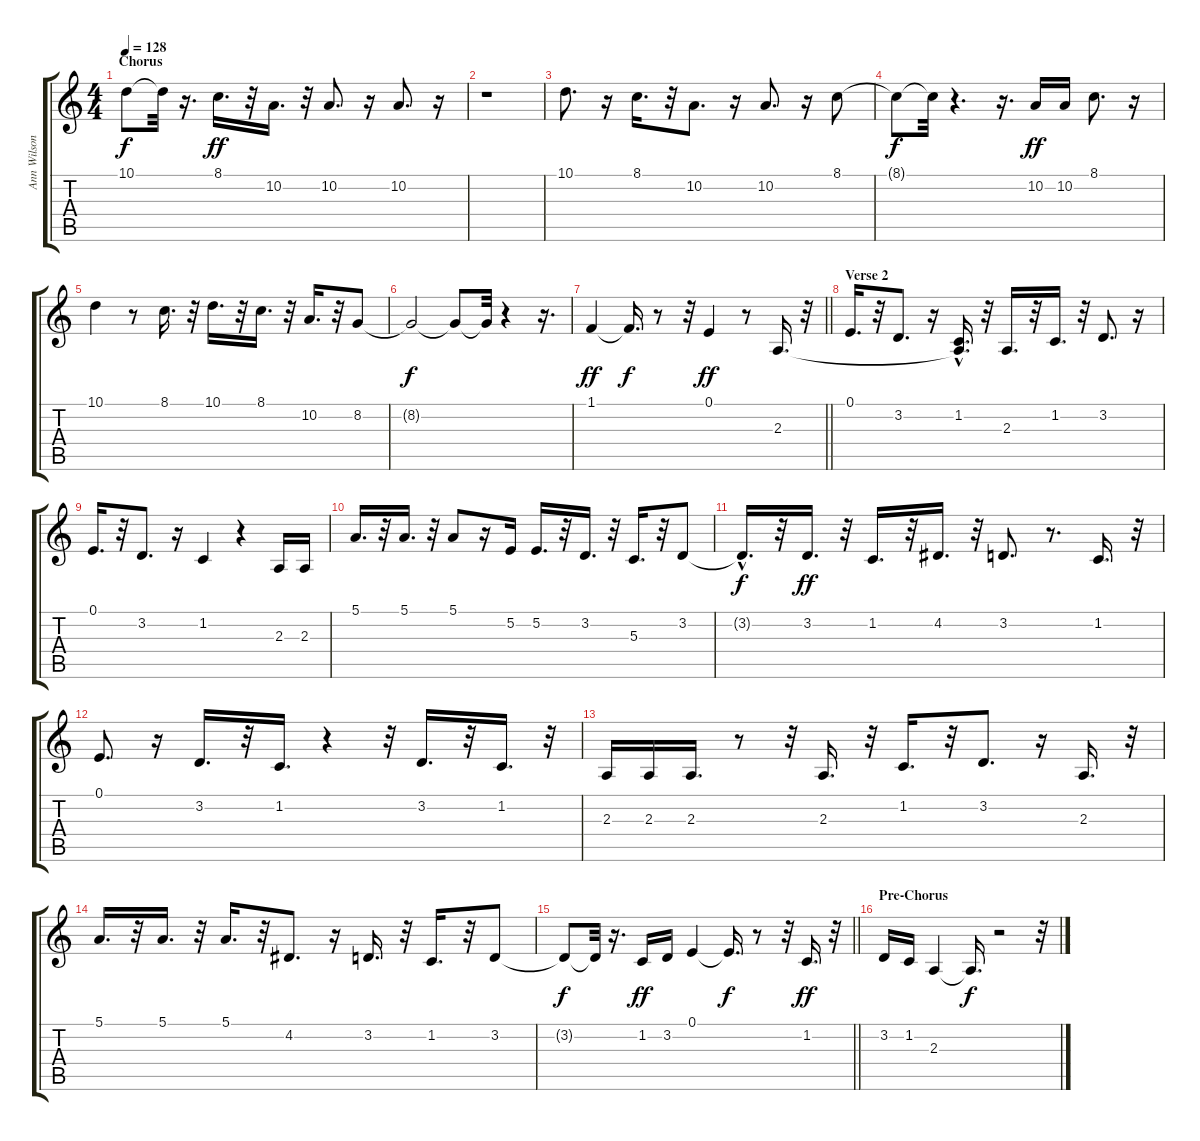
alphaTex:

\track ("Ann Wilson" "Ann Wilson") {instrument flute}
\staff {score tabs}
\tuning (E4 B3 G3 D3 A2 E2) {hide}
\ts (4 4)
\section ("" "Chorus")
\tempo 128
\clef g2
\ks c
10.1{t}.8{dy f} 10.1{t}.32 r.16{d} 8.1.16{d dy ff} r.32 10.2.16{d} r.32 10.2.8{d} r.16 10.2.8{d} r.16 |
r.1 |
10.1.8{d} r.16 8.1.16{d} r.32 10.2.8{d} r.16 10.2.8{d} r.16 8.1.8 |
8.1{t}.8{dy f} 8.1{t}.32 r.4{d} r.16{d} 10.2.16{dy ff} 10.2.16 8.1.8{d} r.16 |
10.1.4 r.8 8.1.16{d} r.32 10.1.16{d} r.32 8.1.16{d} r.32 10.2.16{d} r.32 8.2.8 |
8.2{t}.2{dy f} 8.2{t}.8 8.2{t}.32 r.4 r.16{d} |
\barLineRight lightlight
1.1.4{dy ff} 1.1{t}.16{d dy f} r.8 r.32 0.1.4{dy ff} r.8 2.3.16{d} r.32 |
\section ("" "Verse 2")
0.1.16{d} r.32 3.2.8{d} r.16 (1.2 2.3{hac t}).16{d} r.32 2.3.16{d} r.32 1.2.16{d} r.32 3.2.8{d} r.16 |
0.1.16{d} r.32 3.2.8{d} r.16 1.2.4 r.4 2.3.16 2.3.16 |
5.1.16{d} r.32 5.1.16{d} r.32 5.1.8 r.16 5.2.16 5.2.16{d} r.32 3.2.16{d} r.32 5.3.16{d} r.32 3.2.8 |
3.2{hac t}.16{d dy f} r.32 3.2.16{d dy ff} r.32 1.2.16{d} r.32 4.2.16{d} r.32 3.2.8{d} r.8{d} 1.2.16{d} r.32 |
0.1.8{d} r.16 3.2.16{d} r.32 1.2.16{d} r.4 r.32 3.2.16{d} r.32 1.2.16{d} r.32 |
2.3.16 2.3.16 2.3.16{d} r.8 r.32 2.3.16{d} r.32 1.2.16{d} r.32 3.2.8{d} r.16 2.3.16{d} r.32 |
5.1.16{d} r.32 5.1.16{d} r.32 5.1.16{d} r.32 4.2.8{d} r.16 3.2.16{d} r.32 1.2.16{d} r.32 3.2.8 |
\barLineRight lightlight
3.2{t}.8{dy f} 3.2{t}.32 r.16{d} 1.2.16{dy ff} 3.2.16 0.1.4 0.1{t}.16{d dy f} r.8 r.32 1.2.16{d dy ff} r.32 |
\section ("" "Pre-Chorus")
3.2.16 1.2.16 2.3.4 2.3{t}.16{d dy f} r.2 r.32
